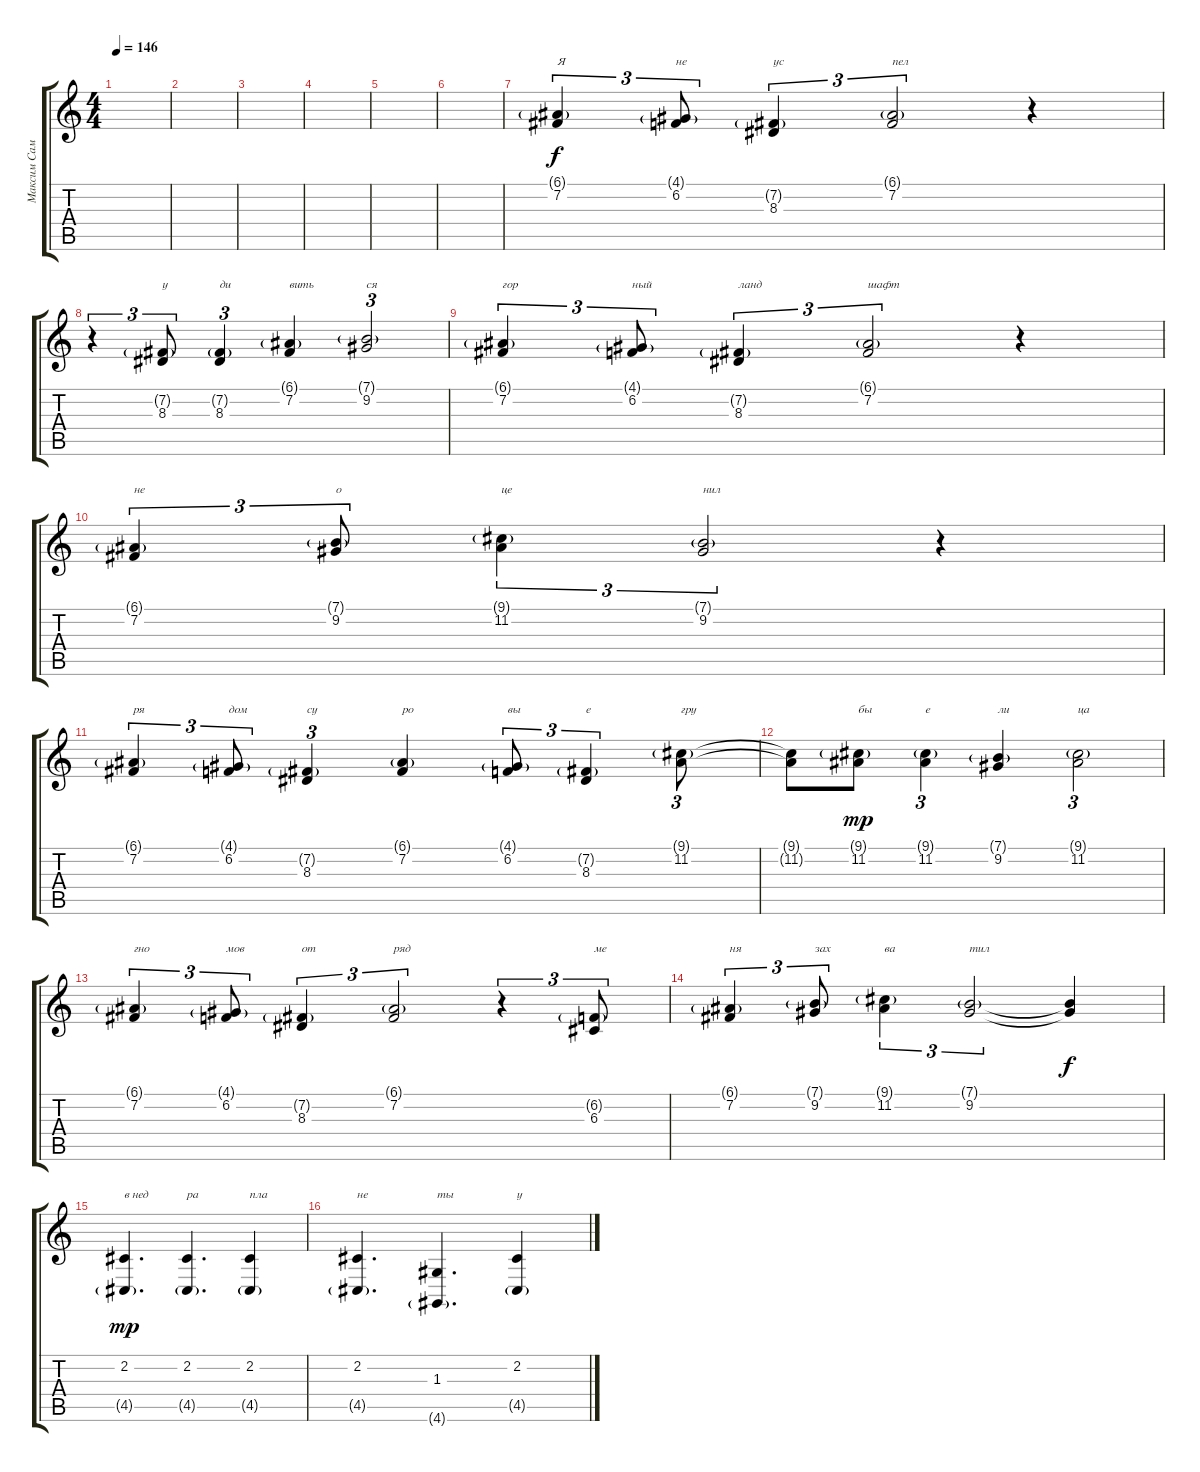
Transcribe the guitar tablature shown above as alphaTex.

\track ("Максим Самосват" "Максим Сам") {instrument bassoon}
\staff {score tabs}
\tuning (E4 B3 G3 D3 A2 E2) {hide}
\ts (4 4)
\tempo 146
\clef g2
\ks c
|
|
|
|
|
|
(6.1{g} 7.2).4{tu (3 2) txt "Я"} (4.1{g} 6.2).8{tu (3 2) txt "не"} (7.2{g} 8.3).4{tu (3 2) txt "ус"} (6.1{g} 7.2).2{tu (3 2) txt "пел"} r.4 |
r.4{tu (3 2)} (7.2{g} 8.3).8{tu (3 2) txt "у"} (7.2{g} 8.3).4{tu (3 2) txt "ди"} (6.1{g} 7.2).4{txt "вить"} (7.1{g} 9.2).2{tu (3 2) txt "ся"} |
(6.1{g} 7.2).4{tu (3 2) txt "гор"} (4.1{g} 6.2).8{tu (3 2) txt "ный"} (7.2{g} 8.3).4{tu (3 2) txt "ланд"} (6.1{g} 7.2).2{tu (3 2) txt "шафт"} r.4 |
(6.1{g} 7.2).4{tu (3 2) txt "не"} (7.1{g} 9.2).8{tu (3 2) txt "о"} (9.1{g} 11.2).4{tu (3 2) txt "це"} (7.1{g} 9.2).2{tu (3 2) txt "нил"} r.4 |
(6.1{g} 7.2).4{tu (3 2) txt "ря"} (4.1{g} 6.2).8{tu (3 2) txt "дом"} (7.2{g} 8.3).4{tu (3 2) txt "су"} (6.1{g} 7.2).4{txt "ро"} (4.1{g} 6.2).8{tu (3 2) txt "вы"} (7.2{g} 8.3).4{tu (3 2) txt "е"} (9.1{g} 11.2).8{tu (3 2) txt "гру"} |
(9.1{t} 11.2{t}).8{dy f} (9.1{g} 11.2).8{txt "бы" dy mp} (9.1{g} 11.2).4{tu (3 2) txt "е"} (7.1{g} 9.2).4{txt "ли"} (9.1{g} 11.2).2{tu (3 2) txt "ца"} |
(6.1{g} 7.2).4{tu (3 2) txt "гно"} (4.1{g} 6.2).8{tu (3 2) txt "мов"} (7.2{g} 8.3).4{tu (3 2) txt "от"} (6.1{g} 7.2).2{tu (3 2) txt "ряд"} r.4{tu (3 2)} (6.2{g} 6.3).8{tu (3 2) txt "ме"} |
(6.1{g} 7.2).4{tu (3 2) txt "ня"} (7.1{g} 9.2).8{tu (3 2) txt "зах"} (9.1{g} 11.2).4{tu (3 2) txt "ва"} (7.1{g} 9.2).2{tu (3 2) txt "тил"} (7.1{t} 9.2{t}).4{dy f} |
(2.2 4.5{g}).4{d txt "в нед" dy mp} (2.2 4.5{g}).4{d txt "ра"} (2.2 4.5{g}).4{txt "пла"} |
(2.2 4.5{g}).4{d txt "не"} (1.3 4.6{g}).4{d txt "ты"} (2.2 4.5{g}).4{txt "у"}
